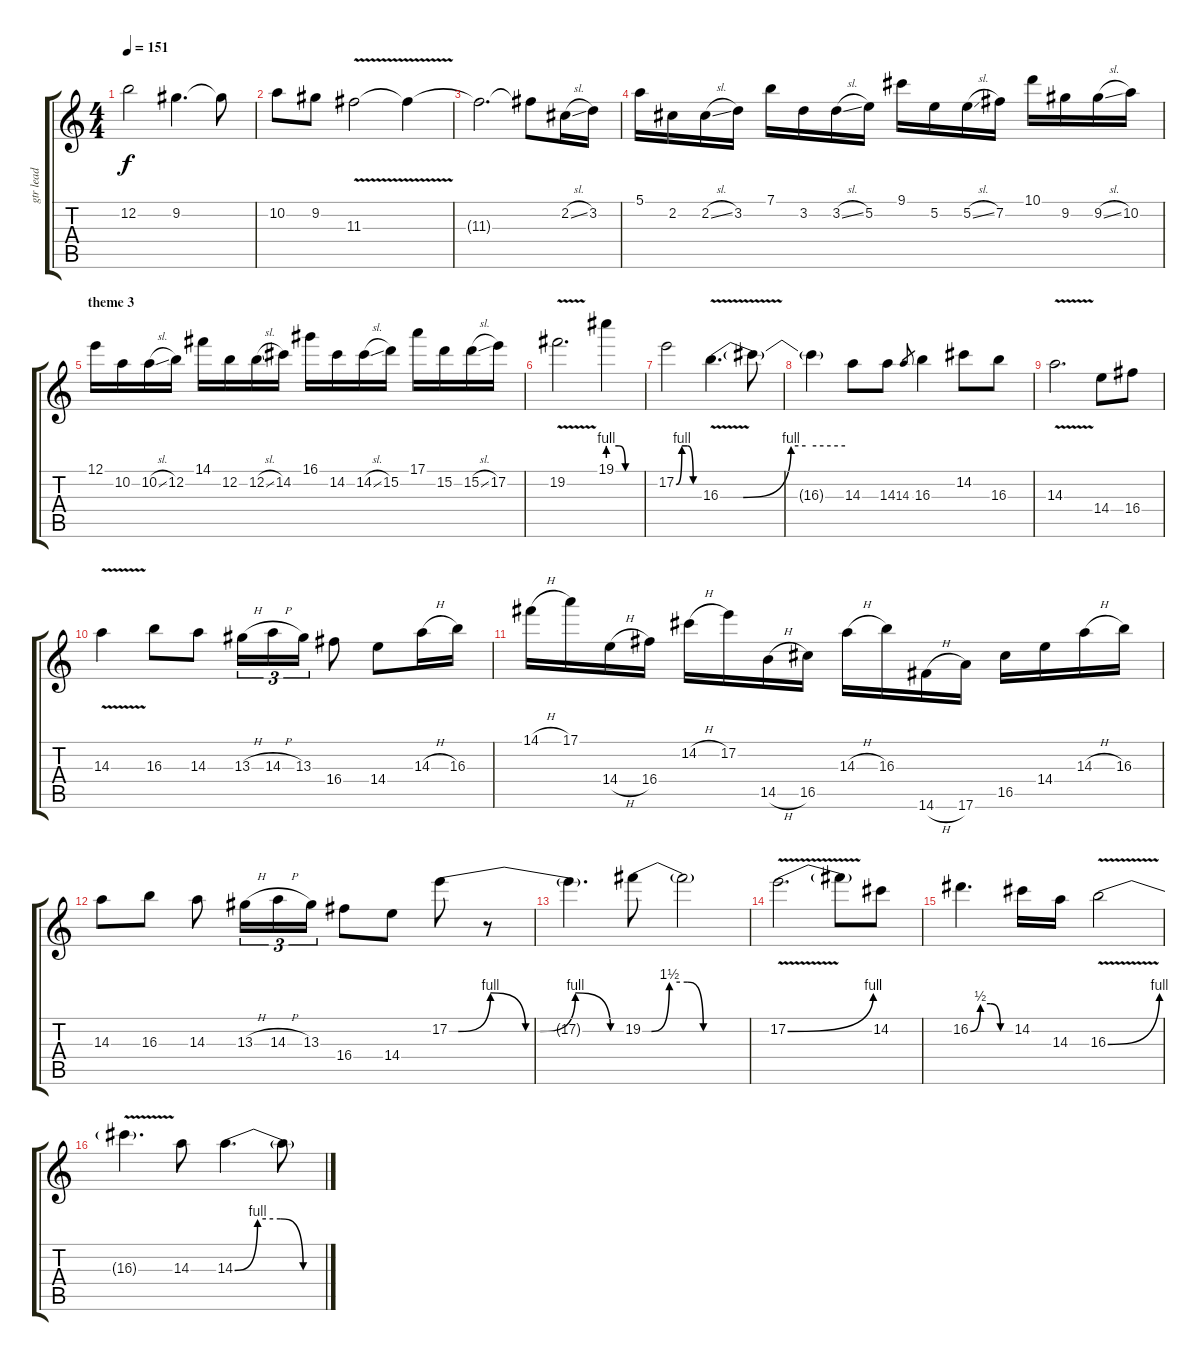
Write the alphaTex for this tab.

\track ("gtr lead" "gtr lead") {instrument distortionguitar}
\staff {score tabs}
\tuning (E4 B3 G3 D3 A2 E2) {hide}
\ts (4 4)
\tempo 151
\clef g2
\ks c
12.2.2{dy f} 9.2.4{d} 9.2{t}.8 |
10.2.8 9.2.8 11.3{v}.2 11.3{t}.4 |
11.3{t}.2{d} 11.3{t}.8 2.2{sl}.16 3.2.16 |
5.1.16 2.2.16 2.2{sl}.16 3.2.16 7.1.16 3.2.16 3.2{sl}.16 5.2.16 9.1.16 5.2.16 5.2{sl}.16 7.2.16 10.1.16 9.2.16 9.2{sl}.16 10.2.16 |
\section ("" "theme 3")
12.1.16 10.2.16 10.2{sl}.16 12.2.16 14.1.16 12.2.16 12.2{sl}.16 14.2.16 16.1.16 14.2.16 14.2{sl}.16 15.2.16 17.1.16 15.2.16 15.2{sl}.16 17.2.16 |
19.2{v}.2{d} 19.1{be (custom 0 4 20 4 32 0 50 0 60 0)}.4 |
17.2{be (custom 0 0 15 4 30 4 45 0 60 0)}.2 16.3{be (custom 0 0 11 0 34 4 41 4 60 4) v}.4{d} 16.3{t}.8 |
16.3{t}.4 14.3.8 14.3.8 14.3.8{gr} 16.3.4 14.2.8 16.3.8 |
14.3{v}.2{d} 14.4.8 16.4.8 |
14.3{v}.4 16.3.8 14.3.8 13.3{h}.16{tu (3 2)} 14.3{h}.16{tu (3 2)} 13.3.16{tu (3 2)} 16.4.8 14.4.8 14.3{h}.16 16.3.16 |
14.1{h}.16 17.1.16 14.4{h}.16 16.4.16 14.2{h}.16 17.2.16 14.5{h}.16 16.5.16 14.3{h}.16 16.3.16 14.6{h}.16 17.6.16 16.5.16 14.4.16 14.3{h}.16 16.3.16 |
14.3.8 16.3.8 14.3.8 13.3{h}.16{tu (3 2)} 14.3{h}.16{tu (3 2)} 13.3.16{tu (3 2)} 16.4.8 14.4.8 17.2{be (custom 0 0 3 0 14 4 26 0 31 0 43 4 55 0 60 0)}.8 r.8 |
17.2{t}.4{d} 19.2{be (custom 0 0 5 0 15 6 25 6 34 0 40 0 45 0 60 0)}.8 19.2{t}.2 |
17.2{be (bend 0 0 60 4) v}.2{d} 17.2{t}.8 14.2.8 |
16.2{be (custom 0 0 15 2 30 2 45 0 60 0)}.4{d} 14.2.16 14.3.16 16.3{be (bend 0 0 60 4) v}.2 |
16.3{t}.4{d} 14.3.8 14.3{be (custom 0 0 15 4 30 4 45 0 60 0)}.4{d} 14.3{t}.8
